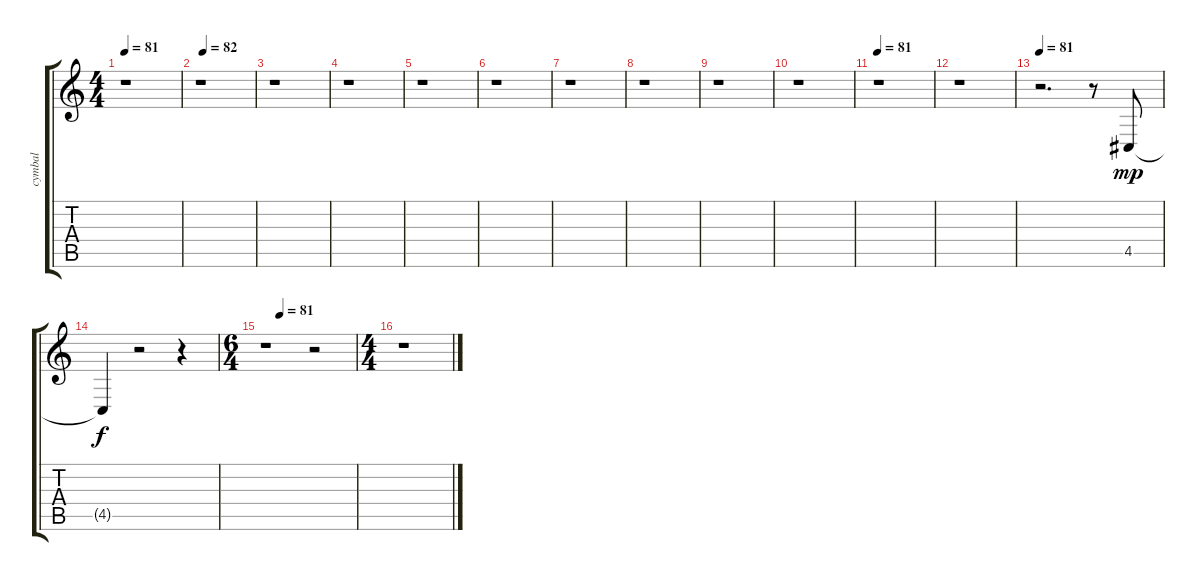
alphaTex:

\track ("cymbal" "cymbal") {instrument reversecymbal}
\staff {score tabs}
\tuning (E4 B3 G3 D3 A2 E2) {hide}
\ts (4 4)
\tempo 81
\clef g2
\ks c
r.1{dy mp} |
\tempo (82 0.0625)
r.1 |
r.1 |
r.1 |
r.1 |
r.1 |
r.1 |
r.1 |
r.1 |
r.1 |
\tempo 81
r.1 |
r.1 |
\tempo 81
r.2{d} r.8 4.5.8{volume 3} |
4.5{t}.4{dy f} r.2 r.4 |
\ts (6 4)
\tempo (81 0.16666666666666666)
r.1 r.2 |
\ts (4 4)
r.1
